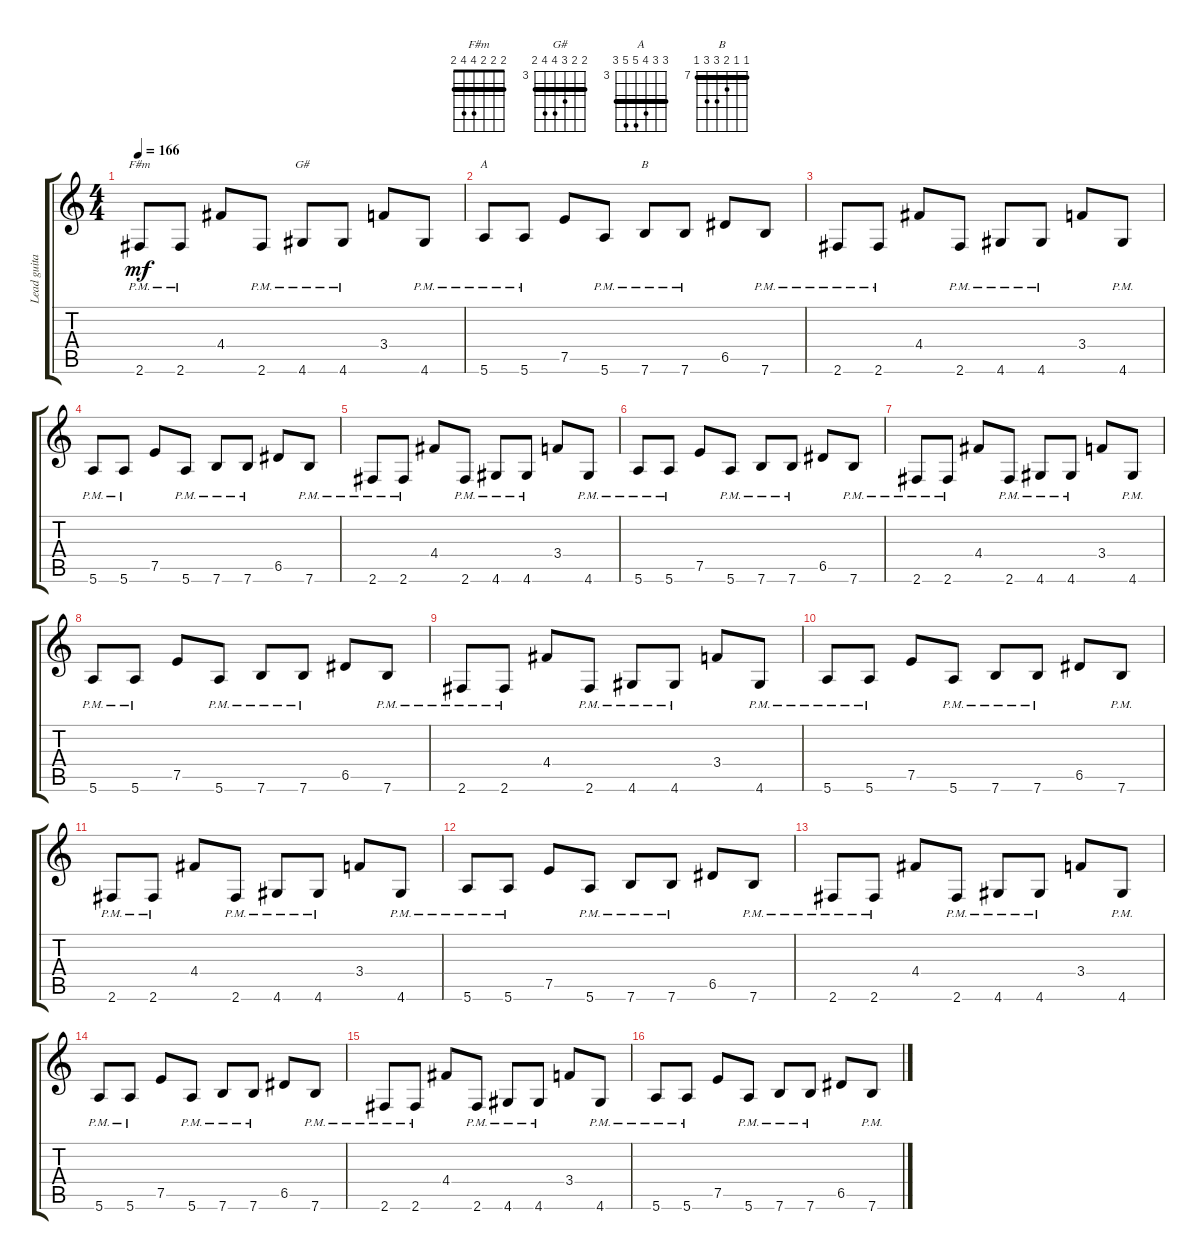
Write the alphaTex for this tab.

\track ("Lead guitar" "Lead guita") {instrument electricguitarjazz}
\staff {score tabs}
\tuning (E4 B3 G3 D3 A2 E2) {hide}
\chord ("F#m" 2 2 2 4 4 2) {barre 2}
\chord ("G#" 4 4 5 6 6 4) {firstfret 3 barre 4}
\chord ("A" 5 5 6 7 7 5) {firstfret 3 barre 5}
\chord ("B" 7 7 8 9 9 7) {firstfret 7 barre 7}
\ts (4 4)
\tempo 166
\clef g2
\ks c
2.6{pm}.8{ch "F#m" dy mf} 2.6{pm}.8 4.4.8 2.6{pm}.8 4.6{pm}.8{ch "G#"} 4.6{pm}.8 3.4.8 4.6{pm}.8 |
5.6{pm}.8{ch "A"} 5.6{pm}.8 7.5.8 5.6{pm}.8 7.6{pm}.8{ch "B"} 7.6{pm}.8 6.5.8 7.6{pm}.8 |
2.6{pm}.8 2.6{pm}.8 4.4.8 2.6{pm}.8 4.6{pm}.8 4.6{pm}.8 3.4.8 4.6{pm}.8 |
5.6{pm}.8 5.6{pm}.8 7.5.8 5.6{pm}.8 7.6{pm}.8 7.6{pm}.8 6.5.8 7.6{pm}.8 |
2.6{pm}.8 2.6{pm}.8 4.4.8 2.6{pm}.8 4.6{pm}.8 4.6{pm}.8 3.4.8 4.6{pm}.8 |
5.6{pm}.8 5.6{pm}.8 7.5.8 5.6{pm}.8 7.6{pm}.8 7.6{pm}.8 6.5.8 7.6{pm}.8 |
2.6{pm}.8 2.6{pm}.8 4.4.8 2.6{pm}.8 4.6{pm}.8 4.6{pm}.8 3.4.8 4.6{pm}.8 |
5.6{pm}.8 5.6{pm}.8 7.5.8 5.6{pm}.8 7.6{pm}.8 7.6{pm}.8 6.5.8 7.6{pm}.8 |
2.6{pm}.8 2.6{pm}.8 4.4.8 2.6{pm}.8 4.6{pm}.8 4.6{pm}.8 3.4.8 4.6{pm}.8 |
5.6{pm}.8 5.6{pm}.8 7.5.8 5.6{pm}.8 7.6{pm}.8 7.6{pm}.8 6.5.8 7.6{pm}.8 |
2.6{pm}.8 2.6{pm}.8 4.4.8 2.6{pm}.8 4.6{pm}.8 4.6{pm}.8 3.4.8 4.6{pm}.8 |
5.6{pm}.8 5.6{pm}.8 7.5.8 5.6{pm}.8 7.6{pm}.8 7.6{pm}.8 6.5.8 7.6{pm}.8 |
2.6{pm}.8 2.6{pm}.8 4.4.8 2.6{pm}.8 4.6{pm}.8 4.6{pm}.8 3.4.8 4.6{pm}.8 |
5.6{pm}.8 5.6{pm}.8 7.5.8 5.6{pm}.8 7.6{pm}.8 7.6{pm}.8 6.5.8 7.6{pm}.8 |
2.6{pm}.8 2.6{pm}.8 4.4.8 2.6{pm}.8 4.6{pm}.8 4.6{pm}.8 3.4.8 4.6{pm}.8 |
5.6{pm}.8 5.6{pm}.8 7.5.8 5.6{pm}.8 7.6{pm}.8 7.6{pm}.8 6.5.8 7.6{pm}.8
